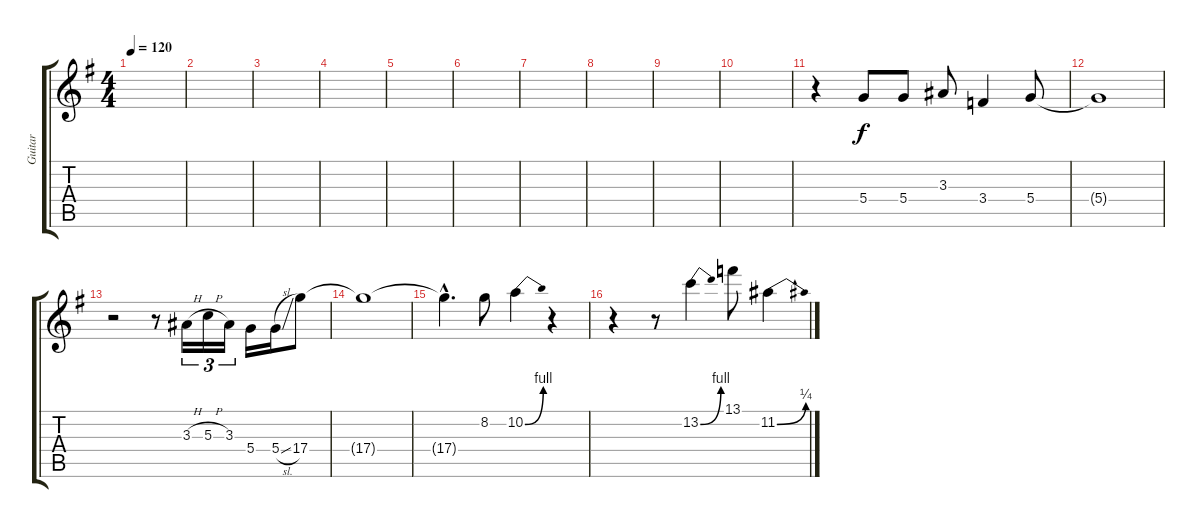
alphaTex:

\track ("Guitar" "Guitar") {instrument distortionguitar}
\staff {score tabs}
\tuning (E4 B3 G3 D3 A2 E2) {hide}
\ts (4 4)
\tempo 120
\clef g2
\ks g
|
|
|
|
|
|
|
|
|
|
r.4 5.4.8 5.4.8 3.3.8 3.4.4 5.4.8 |
5.4{t}.1 |
r.2 r.8 3.3{h}.16{tu (3 2)} 5.3{h}.16{tu (3 2)} 3.3.16{tu (3 2)} 5.4.16 5.4{sl}.16 17.4.8 |
17.4{t}.1 |
17.4{hac t}.4{d} 8.2.8 10.2{be (bend 0 0 60 4)}.4 r.4 |
r.4 r.8 13.2{be (bend 0 0 60 4)}.4 13.1.8 11.2{be (bend 0 0 60 1)}.4
